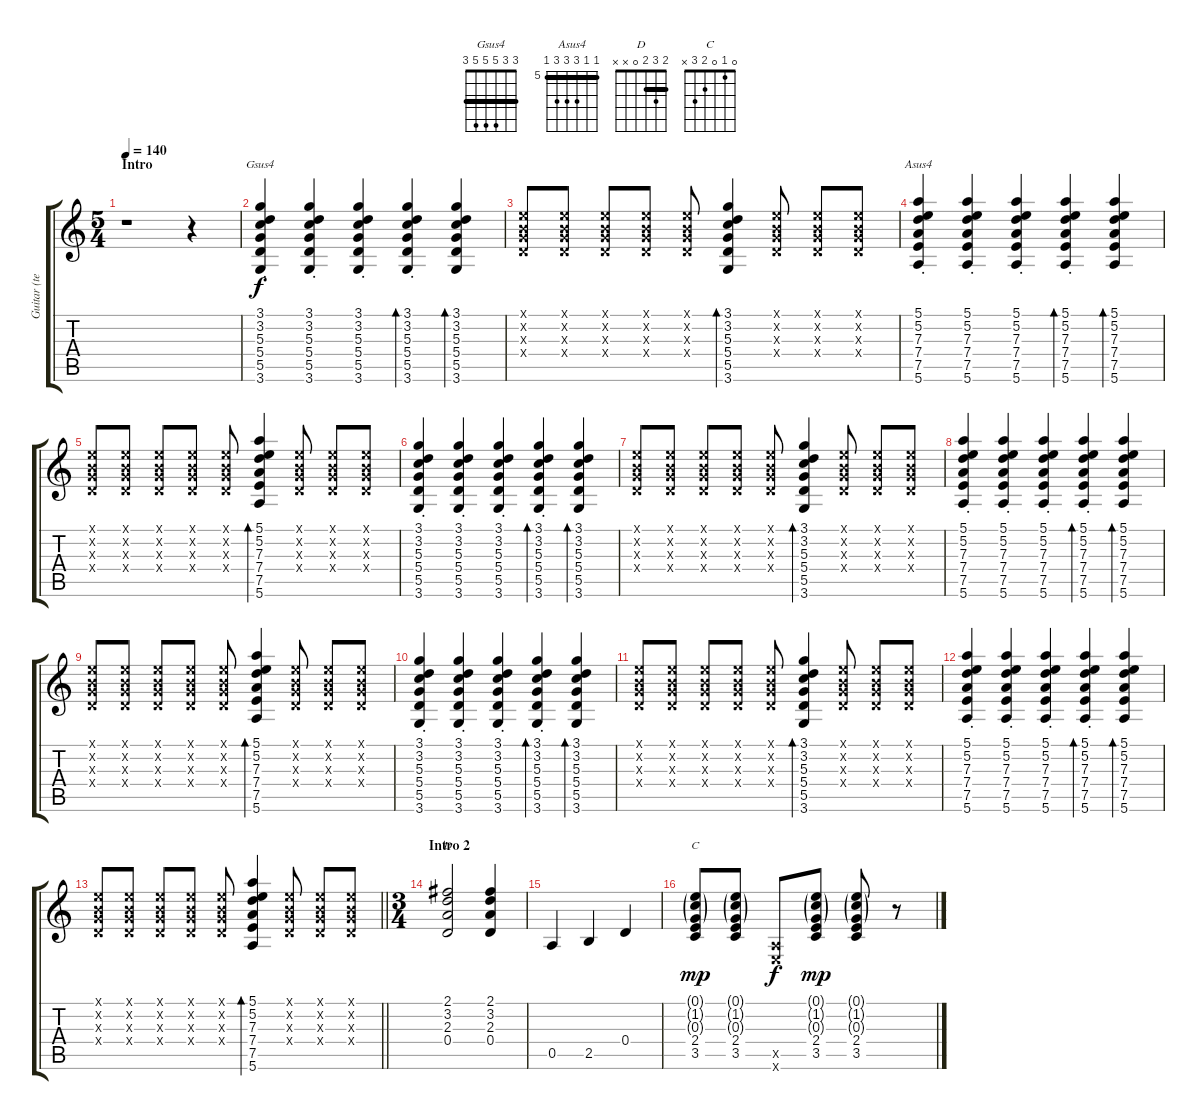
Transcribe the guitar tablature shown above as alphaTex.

\track ("Guitar (tele)" "Guitar (te") {instrument overdrivenguitar}
\staff {score tabs}
\tuning (E4 B3 G3 D3 A2 E2) {hide}
\chord ("Gsus4" 3 3 5 5 5 3) {barre 3}
\chord ("Asus4" 5 5 7 7 7 5) {firstfret 5 barre 5}
\chord ("D" 2 3 2 0 x x) {barre 2}
\chord ("C" 0 1 0 2 3 x)
\ts (5 4)
\section ("" "Intro")
\tempo 140
\clef g2
\ks c
r.1{dy f instrument overdrivenguitar} r.4 |
(3.1{st} 3.2{st} 5.3{st} 5.4{st} 5.5{st} 3.6{st}).4{ch "Gsus4"} (3.1{st} 3.2{st} 5.3{st} 5.4{st} 5.5{st} 3.6{st}).4 (3.1{st} 3.2{st} 5.3{st} 5.4{st} 5.5{st} 3.6{st}).4 (3.1{st} 3.2{st} 5.3{st} 5.4{st} 5.5{st} 3.6{st}).4{bd 60} (3.1 3.2 5.3 5.4 5.5 3.6).4{bd 120} |
(0.1{x} 0.2{x} 0.3{x} 0.4{x}).8 (0.1{x} 0.2{x} 0.3{x} 0.4{x}).8 (0.1{x} 0.2{x} 0.3{x} 0.4{x}).8 (0.1{x} 0.2{x} 0.3{x} 0.4{x}).8 (0.1{x} 0.2{x} 0.3{x} 0.4{x}).8 (3.1 3.2 5.3 5.4 5.5 3.6).4{bd 120} (0.1{x} 0.2{x} 0.3{x} 0.4{x}).8 (0.1{x} 0.2{x} 0.3{x} 0.4{x}).8 (0.1{x} 0.2{x} 0.3{x} 0.4{x}).8 |
(5.1{st} 5.2{st} 7.3{st} 7.4{st} 7.5{st} 5.6{st}).4{ch "Asus4"} (5.1{st} 5.2{st} 7.3{st} 7.4{st} 7.5{st} 5.6{st}).4 (5.1{st} 5.2{st} 7.3{st} 7.4{st} 7.5{st} 5.6).4 (5.1{st} 5.2{st} 7.3{st} 7.4{st} 7.5{st} 5.6).4{bd 60} (5.1 5.2 7.3 7.4 7.5 5.6).4{bd 120} |
(0.1{x} 0.2{x} 0.3{x} 0.4{x}).8 (0.1{x} 0.2{x} 0.3{x} 0.4{x}).8 (0.1{x} 0.2{x} 0.3{x} 0.4{x}).8 (0.1{x} 0.2{x} 0.3{x} 0.4{x}).8 (0.1{x} 0.2{x} 0.3{x} 0.4{x}).8 (5.1 5.2 7.3 7.4 7.5 5.6).4{bd 120} (0.1{x} 0.2{x} 0.3{x} 0.4{x}).8 (0.1{x} 0.2{x} 0.3{x} 0.4{x}).8 (0.1{x} 0.2{x} 0.3{x} 0.4{x}).8 |
(3.1{st} 3.2{st} 5.3{st} 5.4{st} 5.5{st} 3.6{st}).4 (3.1{st} 3.2{st} 5.3{st} 5.4{st} 5.5{st} 3.6{st}).4 (3.1{st} 3.2{st} 5.3{st} 5.4{st} 5.5{st} 3.6{st}).4 (3.1{st} 3.2{st} 5.3{st} 5.4{st} 5.5{st} 3.6{st}).4{bd 60} (3.1 3.2 5.3 5.4 5.5 3.6).4{bd 120} |
(0.1{x} 0.2{x} 0.3{x} 0.4{x}).8 (0.1{x} 0.2{x} 0.3{x} 0.4{x}).8 (0.1{x} 0.2{x} 0.3{x} 0.4{x}).8 (0.1{x} 0.2{x} 0.3{x} 0.4{x}).8 (0.1{x} 0.2{x} 0.3{x} 0.4{x}).8 (3.1 3.2 5.3 5.4 5.5 3.6).4{bd 120} (0.1{x} 0.2{x} 0.3{x} 0.4{x}).8 (0.1{x} 0.2{x} 0.3{x} 0.4{x}).8 (0.1{x} 0.2{x} 0.3{x} 0.4{x}).8 |
(5.1{st} 5.2{st} 7.3{st} 7.4{st} 7.5{st} 5.6{st}).4 (5.1{st} 5.2{st} 7.3{st} 7.4{st} 7.5{st} 5.6{st}).4 (5.1{st} 5.2{st} 7.3{st} 7.4{st} 7.5{st} 5.6).4 (5.1{st} 5.2{st} 7.3{st} 7.4{st} 7.5{st} 5.6).4{bd 60} (5.1 5.2 7.3 7.4 7.5 5.6).4{bd 120} |
(0.1{x} 0.2{x} 0.3{x} 0.4{x}).8 (0.1{x} 0.2{x} 0.3{x} 0.4{x}).8 (0.1{x} 0.2{x} 0.3{x} 0.4{x}).8 (0.1{x} 0.2{x} 0.3{x} 0.4{x}).8 (0.1{x} 0.2{x} 0.3{x} 0.4{x}).8 (5.1 5.2 7.3 7.4 7.5 5.6).4{bd 120} (0.1{x} 0.2{x} 0.3{x} 0.4{x}).8 (0.1{x} 0.2{x} 0.3{x} 0.4{x}).8 (0.1{x} 0.2{x} 0.3{x} 0.4{x}).8 |
(3.1{st} 3.2{st} 5.3{st} 5.4{st} 5.5{st} 3.6{st}).4 (3.1{st} 3.2{st} 5.3{st} 5.4{st} 5.5{st} 3.6{st}).4 (3.1{st} 3.2{st} 5.3{st} 5.4{st} 5.5{st} 3.6{st}).4 (3.1{st} 3.2{st} 5.3{st} 5.4{st} 5.5{st} 3.6{st}).4{bd 60} (3.1 3.2 5.3 5.4 5.5 3.6).4{bd 120} |
(0.1{x} 0.2{x} 0.3{x} 0.4{x}).8 (0.1{x} 0.2{x} 0.3{x} 0.4{x}).8 (0.1{x} 0.2{x} 0.3{x} 0.4{x}).8 (0.1{x} 0.2{x} 0.3{x} 0.4{x}).8 (0.1{x} 0.2{x} 0.3{x} 0.4{x}).8 (3.1 3.2 5.3 5.4 5.5 3.6).4{bd 120} (0.1{x} 0.2{x} 0.3{x} 0.4{x}).8 (0.1{x} 0.2{x} 0.3{x} 0.4{x}).8 (0.1{x} 0.2{x} 0.3{x} 0.4{x}).8 |
(5.1{st} 5.2{st} 7.3{st} 7.4{st} 7.5{st} 5.6{st}).4 (5.1{st} 5.2{st} 7.3{st} 7.4{st} 7.5{st} 5.6{st}).4 (5.1{st} 5.2{st} 7.3{st} 7.4{st} 7.5{st} 5.6).4 (5.1{st} 5.2{st} 7.3{st} 7.4{st} 7.5{st} 5.6).4{bd 60} (5.1 5.2 7.3 7.4 7.5 5.6).4{bd 120} |
\barLineRight lightlight
(0.1{x} 0.2{x} 0.3{x} 0.4{x}).8 (0.1{x} 0.2{x} 0.3{x} 0.4{x}).8 (0.1{x} 0.2{x} 0.3{x} 0.4{x}).8 (0.1{x} 0.2{x} 0.3{x} 0.4{x}).8 (0.1{x} 0.2{x} 0.3{x} 0.4{x}).8 (5.1 5.2 7.3 7.4 7.5 5.6).4{bd 120} (0.1{x} 0.2{x} 0.3{x} 0.4{x}).8 (0.1{x} 0.2{x} 0.3{x} 0.4{x}).8 (0.1{x} 0.2{x} 0.3{x} 0.4{x}).8 |
\ts (3 4)
\section ("" "Intro 2")
(2.1 3.2 2.3 0.4).2{ch "D"} (2.1 3.2 2.3 0.4).4 |
0.5.4 2.5.4 0.4.4 |
(0.1{g} 1.2{g} 0.3{g} 2.4 3.5).8{ch "C" dy mp} (0.1{g} 1.2{g} 0.3{g} 2.4 3.5).8 (0.5{x} 0.6{x}).8{dy f} (0.1{g} 1.2{g} 0.3{g} 2.4 3.5).8{dy mp} (0.1{g} 1.2{g} 0.3{g} 2.4 3.5).8 r.8
